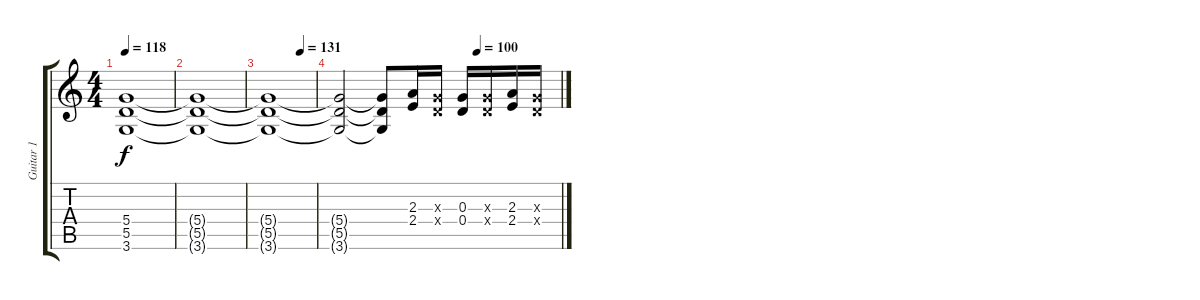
\track ("Guitar 1" "Guitar 1") {instrument overdrivenguitar}
\staff {score tabs}
\tuning (E4 B3 G3 D3 A2 E2) {hide}
\ts (4 4)
\tempo 118
\clef g2
\ks c
(5.4{t} 5.5{t} 3.6{t}).1{dy f} |
(5.4{t} 5.5{t} 3.6{t}).1 |
\tempo (131 0.6875)
(5.4{t} 5.5{t} 3.6{t}).1 |
\tempo (100 0.625)
(5.4{t} 5.5{t} 3.6{t}).2 (5.4{t} 5.5{t} 3.6{t}).8 (2.3 2.4).16 (0.3{x} 0.4{x}).16 (0.3 0.4).16 (0.3{x} 0.4{x}).16 (2.3 2.4).16 (0.3{x} 0.4{x}).16
